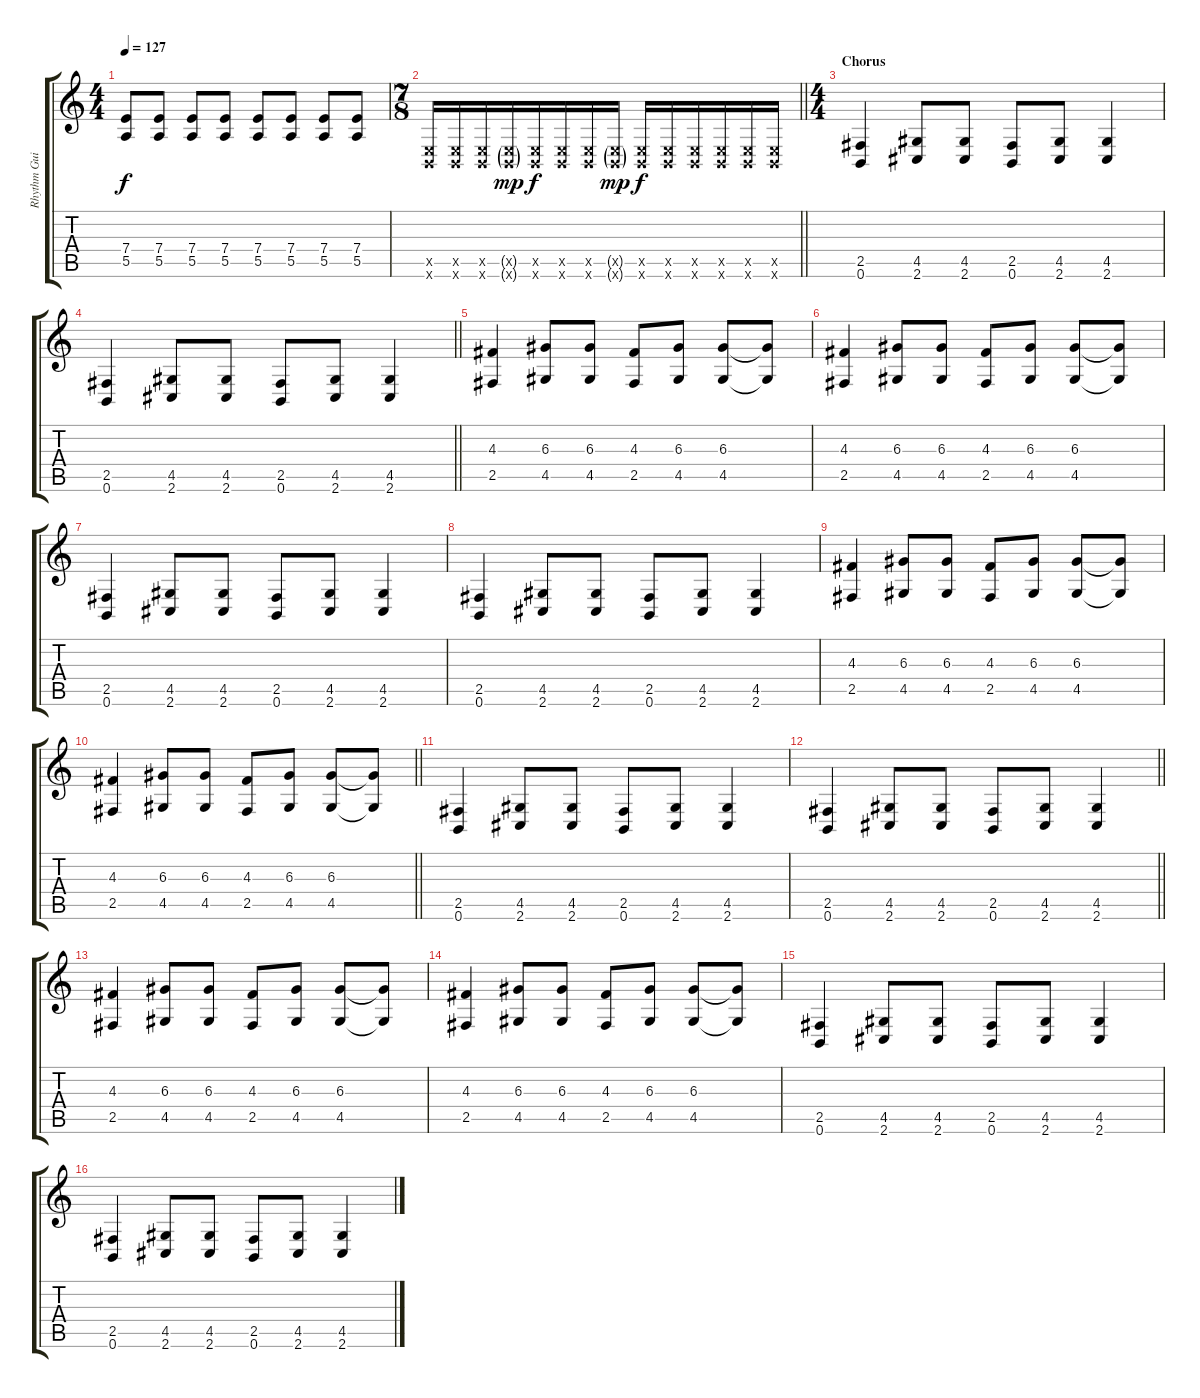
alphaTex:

\track ("Rhythm Guitar" "Rhythm Gui") {instrument distortionguitar}
\staff {score tabs}
\tuning (B3 Gb3 D3 A2 E2 B1) {hide}
\ts (4 4)
\tempo 127
\clef g2
\ks c
(7.4 5.5).8{dy f volume 16} (7.4 5.5).8 (7.4 5.5).8 (7.4 5.5).8 (7.4 5.5).8 (7.4 5.5).8 (7.4 5.5).8 (7.4 5.5).8 |
\ts (7 8)
\barLineRight lightlight
(0.5{x} 0.6{x}).16 (0.5{x} 0.6{x}).16 (0.5{x} 0.6{x}).16 (0.5{g x} 0.6{g x}).16{dy mp} (0.5{x} 0.6{x}).16{dy f} (0.5{x} 0.6{x}).16 (0.5{x} 0.6{x}).16 (0.5{g x} 0.6{g x}).16{dy mp} (0.5{x} 0.6{x}).16{dy f} (0.5{x} 0.6{x}).16 (0.5{x} 0.6{x}).16 (0.5{x} 0.6{x}).16 (0.5{x} 0.6{x}).16 (0.5{x} 0.6{x}).16 |
\ts (4 4)
\section ("" "Chorus")
(2.5 0.6).4{volume 16 balance 8} (4.5 2.6).8 (4.5 2.6).8 (2.5 0.6).8 (4.5 2.6).8 (4.5 2.6).4 |
\barLineRight lightlight
(2.5 0.6).4 (4.5 2.6).8 (4.5 2.6).8 (2.5 0.6).8 (4.5 2.6).8 (4.5 2.6).4 |
(4.3 2.5).4 (6.3 4.5).8 (6.3 4.5).8 (4.3 2.5).8 (6.3 4.5).8 (6.3 4.5).8 (6.3{t} 4.5{t}).8 |
(4.3 2.5).4 (6.3 4.5).8 (6.3 4.5).8 (4.3 2.5).8 (6.3 4.5).8 (6.3 4.5).8 (6.3{t} 4.5{t}).8 |
(2.5 0.6).4 (4.5 2.6).8 (4.5 2.6).8 (2.5 0.6).8 (4.5 2.6).8 (4.5 2.6).4 |
(2.5 0.6).4 (4.5 2.6).8 (4.5 2.6).8 (2.5 0.6).8 (4.5 2.6).8 (4.5 2.6).4 |
(4.3 2.5).4 (6.3 4.5).8 (6.3 4.5).8 (4.3 2.5).8 (6.3 4.5).8 (6.3 4.5).8 (6.3{t} 4.5{t}).8 |
\barLineRight lightlight
(4.3 2.5).4 (6.3 4.5).8 (6.3 4.5).8 (4.3 2.5).8 (6.3 4.5).8 (6.3 4.5).8 (6.3{t} 4.5{t}).8 |
(2.5 0.6).4 (4.5 2.6).8 (4.5 2.6).8 (2.5 0.6).8 (4.5 2.6).8 (4.5 2.6).4 |
\barLineRight lightlight
(2.5 0.6).4 (4.5 2.6).8 (4.5 2.6).8 (2.5 0.6).8 (4.5 2.6).8 (4.5 2.6).4 |
(4.3 2.5).4 (6.3 4.5).8 (6.3 4.5).8 (4.3 2.5).8 (6.3 4.5).8 (6.3 4.5).8 (6.3{t} 4.5{t}).8 |
(4.3 2.5).4 (6.3 4.5).8 (6.3 4.5).8 (4.3 2.5).8 (6.3 4.5).8 (6.3 4.5).8 (6.3{t} 4.5{t}).8 |
(2.5 0.6).4 (4.5 2.6).8 (4.5 2.6).8 (2.5 0.6).8 (4.5 2.6).8 (4.5 2.6).4 |
(2.5 0.6).4 (4.5 2.6).8 (4.5 2.6).8 (2.5 0.6).8 (4.5 2.6).8 (4.5 2.6).4
